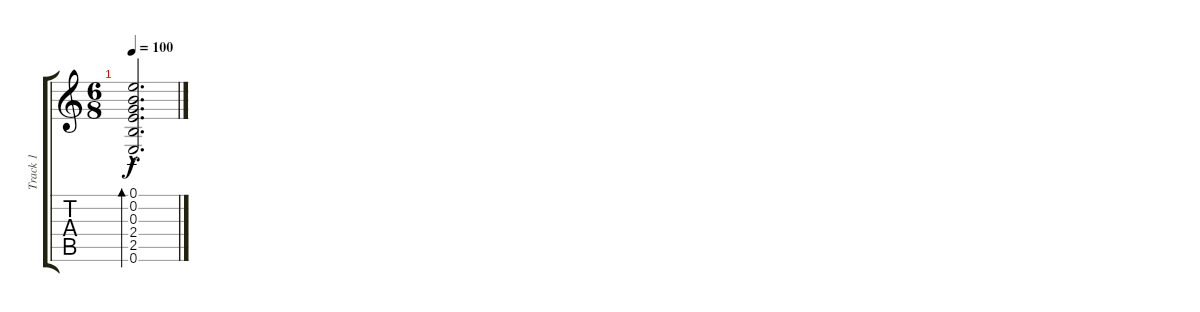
\track ("Track 1" "Track 1") {instrument acousticguitarnylon}
\staff {score tabs}
\tuning (E4 B3 G3 D3 A2 E2) {hide}
\ts (6 8)
\tempo 100
\clef g2
\ks c
(0.1{hac} 0.2{hac} 0.3{hac} 2.4{hac} 2.5{hac} 0.6{hac}).2{d bd 60 dy f}
